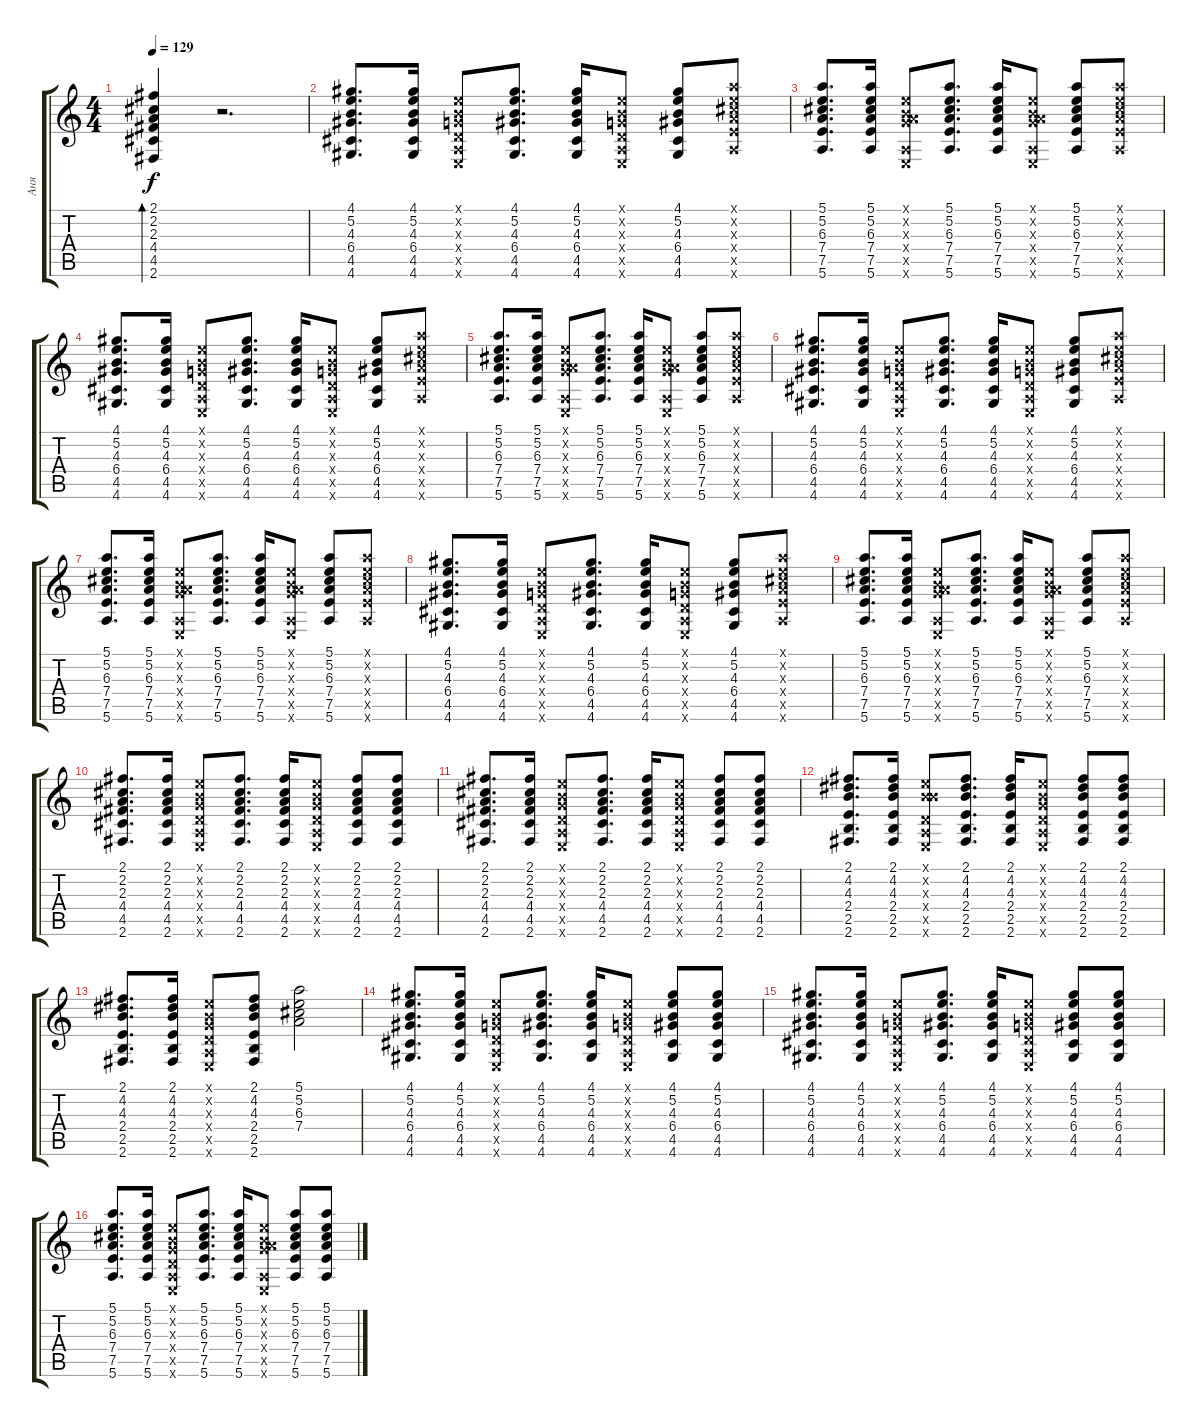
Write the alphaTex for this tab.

\track ("Аня" "Аня") {instrument acousticguitarsteel}
\staff {score tabs}
\tuning (E4 B3 G3 D3 A2 E2) {hide}
\ts (4 4)
\tempo 129
\clef g2
\ks c
(2.1 2.2 2.3 4.4 4.5 2.6).4{bd 60 dy f} r.2{d} |
(4.1 5.2 4.3 6.4 4.5 4.6).8{d} (4.1 5.2 4.3 6.4 4.5 4.6).16 (0.1{x} 0.2{x} 0.3{x} 0.4{x} 0.5{x} 0.6{x}).8 (4.1 5.2 4.3 6.4 4.5 4.6).8{d} (4.1 5.2 4.3 6.4 4.5 4.6).16 (0.1{x} 0.2{x} 0.3{x} 0.4{x} 0.5{x} 0.6{x}).8 (4.1 5.2 4.3 6.4 4.5 4.6).8 (5.1{x} 5.2{x} 6.3{x} 7.4{x} 7.5{x} 5.6{x}).8 |
(5.1 5.2 6.3 7.4 7.5 5.6).8{d} (5.1 5.2 6.3 7.4 7.5 5.6).16 (0.1{x} 0.2{x} 0.3{x} 7.4{x} 0.5{x} 0.6{x}).8 (5.1 5.2 6.3 7.4 7.5 5.6).8{d} (5.1 5.2 6.3 7.4 7.5 5.6).16 (0.1{x} 0.2{x} 0.3{x} 7.4{x} 0.5{x} 0.6{x}).8 (5.1 5.2 6.3 7.4 7.5 5.6).8 (5.1{x} 5.2{x} 6.3{x} 7.4{x} 7.5{x} 5.6{x}).8 |
(4.1 5.2 4.3 6.4 4.5 4.6).8{d} (4.1 5.2 4.3 6.4 4.5 4.6).16 (0.1{x} 0.2{x} 0.3{x} 0.4{x} 0.5{x} 0.6{x}).8 (4.1 5.2 4.3 6.4 4.5 4.6).8{d} (4.1 5.2 4.3 6.4 4.5 4.6).16 (0.1{x} 0.2{x} 0.3{x} 0.4{x} 0.5{x} 0.6{x}).8 (4.1 5.2 4.3 6.4 4.5 4.6).8 (5.1{x} 5.2{x} 6.3{x} 7.4{x} 7.5{x} 5.6{x}).8 |
(5.1 5.2 6.3 7.4 7.5 5.6).8{d} (5.1 5.2 6.3 7.4 7.5 5.6).16 (0.1{x} 0.2{x} 0.3{x} 7.4{x} 0.5{x} 0.6{x}).8 (5.1 5.2 6.3 7.4 7.5 5.6).8{d} (5.1 5.2 6.3 7.4 7.5 5.6).16 (0.1{x} 0.2{x} 0.3{x} 7.4{x} 0.5{x} 0.6{x}).8 (5.1 5.2 6.3 7.4 7.5 5.6).8 (5.1{x} 5.2{x} 6.3{x} 7.4{x} 7.5{x} 5.6{x}).8 |
(4.1 5.2 4.3 6.4 4.5 4.6).8{d} (4.1 5.2 4.3 6.4 4.5 4.6).16 (0.1{x} 0.2{x} 0.3{x} 0.4{x} 0.5{x} 0.6{x}).8 (4.1 5.2 4.3 6.4 4.5 4.6).8{d} (4.1 5.2 4.3 6.4 4.5 4.6).16 (0.1{x} 0.2{x} 0.3{x} 0.4{x} 0.5{x} 0.6{x}).8 (4.1 5.2 4.3 6.4 4.5 4.6).8 (5.1{x} 5.2{x} 6.3{x} 7.4{x} 7.5{x} 5.6{x}).8 |
(5.1 5.2 6.3 7.4 7.5 5.6).8{d} (5.1 5.2 6.3 7.4 7.5 5.6).16 (0.1{x} 0.2{x} 0.3{x} 7.4{x} 0.5{x} 0.6{x}).8 (5.1 5.2 6.3 7.4 7.5 5.6).8{d} (5.1 5.2 6.3 7.4 7.5 5.6).16 (0.1{x} 0.2{x} 0.3{x} 7.4{x} 0.5{x} 0.6{x}).8 (5.1 5.2 6.3 7.4 7.5 5.6).8 (5.1{x} 5.2{x} 6.3{x} 7.4{x} 7.5{x} 5.6{x}).8 |
(4.1 5.2 4.3 6.4 4.5 4.6).8{d} (4.1 5.2 4.3 6.4 4.5 4.6).16 (0.1{x} 0.2{x} 0.3{x} 0.4{x} 0.5{x} 0.6{x}).8 (4.1 5.2 4.3 6.4 4.5 4.6).8{d} (4.1 5.2 4.3 6.4 4.5 4.6).16 (0.1{x} 0.2{x} 0.3{x} 0.4{x} 0.5{x} 0.6{x}).8 (4.1 5.2 4.3 6.4 4.5 4.6).8 (5.1{x} 5.2{x} 6.3{x} 7.4{x} 7.5{x} 5.6{x}).8 |
(5.1 5.2 6.3 7.4 7.5 5.6).8{d} (5.1 5.2 6.3 7.4 7.5 5.6).16 (0.1{x} 0.2{x} 0.3{x} 7.4{x} 0.5{x} 0.6{x}).8 (5.1 5.2 6.3 7.4 7.5 5.6).8{d} (5.1 5.2 6.3 7.4 7.5 5.6).16 (0.1{x} 0.2{x} 0.3{x} 7.4{x} 0.5{x} 0.6{x}).8 (5.1 5.2 6.3 7.4 7.5 5.6).8 (5.1{x} 5.2{x} 6.3{x} 7.4{x} 7.5{x} 5.6{x}).8 |
(2.1 2.2 2.3 4.4 4.5 2.6).8{d} (2.1 2.2 2.3 4.4 4.5 2.6).16 (0.1{x} 0.2{x} 0.3{x} 0.4{x} 0.5{x} 0.6{x}).8 (2.1 2.2 2.3 4.4 4.5 2.6).8{d} (2.1 2.2 2.3 4.4 4.5 2.6).16 (0.1{x} 0.2{x} 0.3{x} 0.4{x} 0.5{x} 0.6{x}).8 (2.1 2.2 2.3 4.4 4.5 2.6).8 (2.1 2.2 2.3 4.4 4.5 2.6).8 |
(2.1 2.2 2.3 4.4 4.5 2.6).8{d} (2.1 2.2 2.3 4.4 4.5 2.6).16 (0.1{x} 0.2{x} 0.3{x} 0.4{x} 0.5{x} 0.6{x}).8 (2.1 2.2 2.3 4.4 4.5 2.6).8{d} (2.1 2.2 2.3 4.4 4.5 2.6).16 (0.1{x} 0.2{x} 0.3{x} 0.4{x} 0.5{x} 0.6{x}).8 (2.1 2.2 2.3 4.4 4.5 2.6).8 (2.1 2.2 2.3 4.4 4.5 2.6).8 |
(2.1 4.2 4.3 2.4 2.5 2.6).8{d} (2.1 4.2 4.3 2.4 2.5 2.6).16 (0.1{x} 0.2{x} 4.3{x} 0.4{x} 0.5{x} 0.6{x}).8 (2.1 4.2 4.3 2.4 2.5 2.6).8{d} (2.1 4.2 4.3 2.4 2.5 2.6).16 (0.1{x} 0.2{x} 0.3{x} 0.4{x} 0.5{x} 0.6{x}).8 (2.1 4.2 4.3 2.4 2.5 2.6).8 (2.1 4.2 4.3 2.4 2.5 2.6).8 |
(2.1 4.2 4.3 2.4 2.5 2.6).8{d} (2.1 4.2 4.3 2.4 2.5 2.6).16 (0.1{x} 0.2{x} 0.3{x} 0.4{x} 0.5{x} 0.6{x}).8 (2.1 4.2 4.3 2.4 2.5 2.6).8 (5.1 5.2 6.3 7.4).2 |
(4.1 5.2 4.3 6.4 4.5 4.6).8{d} (4.1 5.2 4.3 6.4 4.5 4.6).16 (0.1{x} 0.2{x} 0.3{x} 0.4{x} 0.5{x} 0.6{x}).8 (4.1 5.2 4.3 6.4 4.5 4.6).8{d} (4.1 5.2 4.3 6.4 4.5 4.6).16 (0.1{x} 0.2{x} 0.3{x} 0.4{x} 0.5{x} 0.6{x}).8 (4.1 5.2 4.3 6.4 4.5 4.6).8 (4.1 5.2 4.3 6.4 4.5 4.6).8 |
(4.1 5.2 4.3 6.4 4.5 4.6).8{d} (4.1 5.2 4.3 6.4 4.5 4.6).16 (0.1{x} 0.2{x} 0.3{x} 0.4{x} 0.5{x} 0.6{x}).8 (4.1 5.2 4.3 6.4 4.5 4.6).8{d} (4.1 5.2 4.3 6.4 4.5 4.6).16 (0.1{x} 0.2{x} 0.3{x} 0.4{x} 0.5{x} 0.6{x}).8 (4.1 5.2 4.3 6.4 4.5 4.6).8 (4.1 5.2 4.3 6.4 4.5 4.6).8 |
(5.1 5.2 6.3 7.4 7.5 5.6).8{d} (5.1 5.2 6.3 7.4 7.5 5.6).16 (0.1{x} 0.2{x} 0.3{x} 0.4{x} 0.5{x} 0.6{x}).8 (5.1 5.2 6.3 7.4 7.5 5.6).8{d} (5.1 5.2 6.3 7.4 7.5 5.6).16 (0.1{x} 0.2{x} 0.3{x} 7.4{x} 0.5{x} 0.6{x}).8 (5.1 5.2 6.3 7.4 7.5 5.6).8 (5.1 5.2 6.3 7.4 7.5 5.6).8
